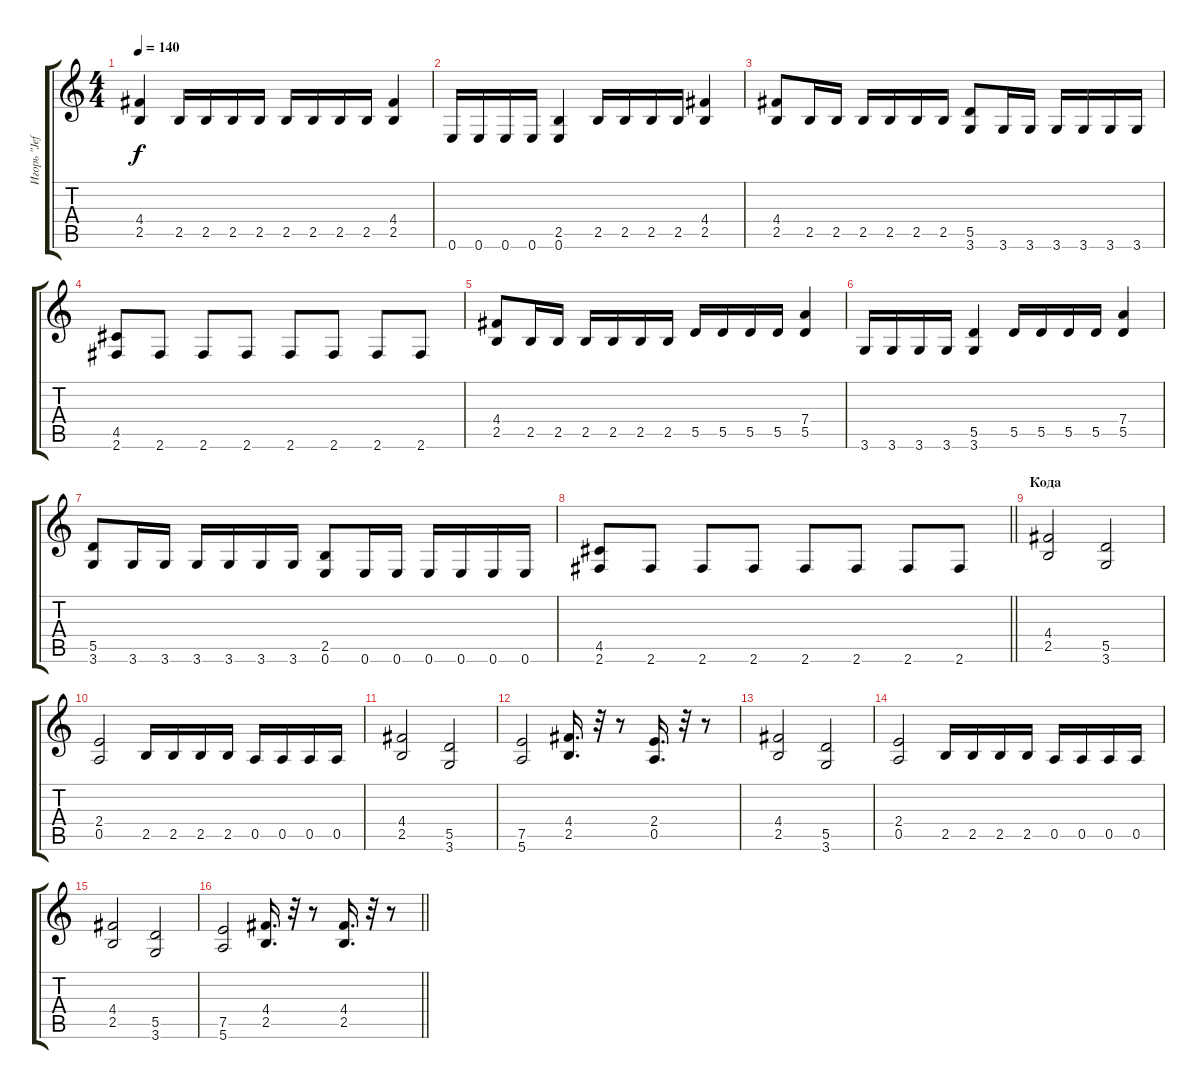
\track ("Игорь \"Jeff\" Поляков" "Игорь \"Jef") {instrument distortionguitar}
\staff {score tabs}
\tuning (E4 B3 G3 D3 A2 E2) {hide}
\ts (4 4)
\tempo 140
\clef g2
\ks c
(4.4 2.5).4{dy f} 2.5.16 2.5.16 2.5.16 2.5.16 2.5.16 2.5.16 2.5.16 2.5.16 (4.4 2.5).4 |
0.6.16 0.6.16 0.6.16 0.6.16 (2.5 0.6).4 2.5.16 2.5.16 2.5.16 2.5.16 (4.4 2.5).4 |
(4.4 2.5).8 2.5.16 2.5.16 2.5.16 2.5.16 2.5.16 2.5.16 (5.5 3.6).8 3.6.16 3.6.16 3.6.16 3.6.16 3.6.16 3.6.16 |
(4.5 2.6).8 2.6.8 2.6.8 2.6.8 2.6.8 2.6.8 2.6.8 2.6.8 |
(4.4 2.5).8 2.5.16 2.5.16 2.5.16 2.5.16 2.5.16 2.5.16 5.5.16 5.5.16 5.5.16 5.5.16 (7.4 5.5).4 |
3.6.16 3.6.16 3.6.16 3.6.16 (5.5 3.6).4 5.5.16 5.5.16 5.5.16 5.5.16 (7.4 5.5).4 |
(5.5 3.6).8 3.6.16 3.6.16 3.6.16 3.6.16 3.6.16 3.6.16 (2.5 0.6).8 0.6.16 0.6.16 0.6.16 0.6.16 0.6.16 0.6.16 |
\barLineRight lightlight
(4.5 2.6).8 2.6.8 2.6.8 2.6.8 2.6.8 2.6.8 2.6.8 2.6.8 |
\section ("" "Кода")
(4.4 2.5).2 (5.5 3.6).2 |
(2.4 0.5).2 2.5.16 2.5.16 2.5.16 2.5.16 0.5.16 0.5.16 0.5.16 0.5.16 |
(4.4 2.5).2 (5.5 3.6).2 |
(7.5 5.6).2 (4.4 2.5).16{d} r.32 r.8 (2.4 0.5).16{d} r.32 r.8 |
(4.4 2.5).2 (5.5 3.6).2 |
(2.4 0.5).2 2.5.16 2.5.16 2.5.16 2.5.16 0.5.16 0.5.16 0.5.16 0.5.16 |
(4.4 2.5).2 (5.5 3.6).2 |
\barLineRight lightlight
(7.5 5.6).2 (4.4 2.5).16{d} r.32 r.8 (4.4 2.5).16{d} r.32 r.8
